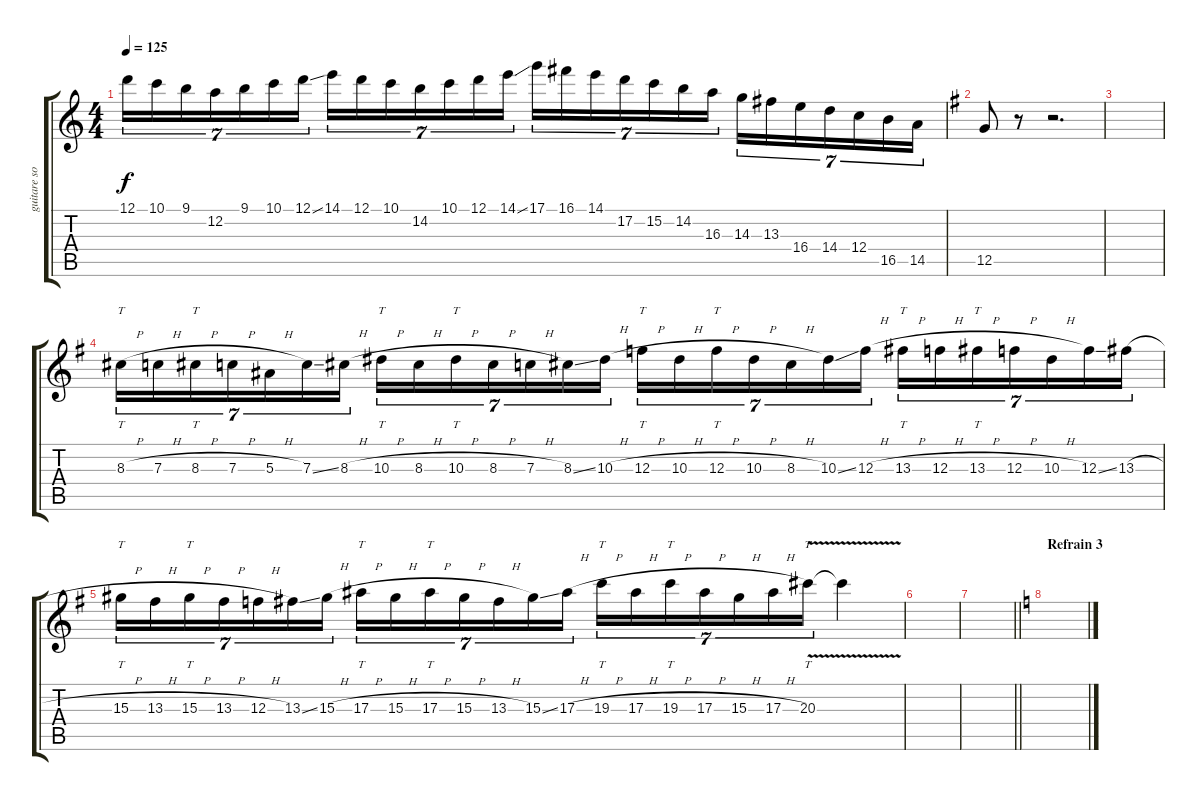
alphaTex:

\track ("guitare solo" "guitare so") {instrument distortionguitar}
\staff {score tabs}
\tuning (D4 A3 F3 C3 G2 D2) {hide}
\ts (4 4)
\tempo 125
\clef g2
\ks aminor
12.1.16{tu (7 4) dy f} 10.1.16{tu (7 4)} 9.1.16{tu (7 4)} 12.2.16{tu (7 4)} 9.1.16{tu (7 4)} 10.1.16{tu (7 4)} 12.1{ss}.16{tu (7 4)} 14.1.16{tu (7 4)} 12.1.16{tu (7 4)} 10.1.16{tu (7 4)} 14.2.16{tu (7 4)} 10.1.16{tu (7 4)} 12.1.16{tu (7 4)} 14.1{ss}.16{tu (7 4)} 17.1.16{tu (7 4)} 16.1.16{tu (7 4)} 14.1.16{tu (7 4)} 17.2.16{tu (7 4)} 15.2.16{tu (7 4)} 14.2.16{tu (7 4)} 16.3.16{tu (7 4)} 14.3.16{tu (7 4)} 13.3.16{tu (7 4)} 16.4.16{tu (7 4)} 14.4.16{tu (7 4)} 12.4.16{tu (7 4)} 16.5.16{tu (7 4)} 14.5.16{tu (7 4)} |
\ks eminor
12.5.8 r.8 r.2{d} |
|
8.3{h}.16{tt tu (7 4)} 7.3{h}.16{tu (7 4)} 8.3{h}.16{tt tu (7 4)} 7.3{h}.16{tu (7 4)} 5.3{h}.16{tu (7 4)} 7.3{ss}.16{tu (7 4)} 8.3{h}.16{tu (7 4)} 10.3{h}.16{tt tu (7 4)} 8.3{h}.16{tu (7 4)} 10.3{h}.16{tt tu (7 4)} 8.3{h}.16{tu (7 4)} 7.3{h}.16{tu (7 4)} 8.3{ss}.16{tu (7 4)} 10.3{h}.16{tu (7 4)} 12.3{h}.16{tt tu (7 4)} 10.3{h}.16{tu (7 4)} 12.3{h}.16{tt tu (7 4)} 10.3{h}.16{tu (7 4)} 8.3{h}.16{tu (7 4)} 10.3{ss}.16{tu (7 4)} 12.3{h}.16{tu (7 4)} 13.3{h}.16{tt tu (7 4)} 12.3{h}.16{tu (7 4)} 13.3{h}.16{tt tu (7 4)} 12.3{h}.16{tu (7 4)} 10.3{h}.16{tu (7 4)} 12.3{ss}.16{tu (7 4)} 13.3{h}.16{tu (7 4)} |
15.3{h}.16{tt tu (7 4)} 13.3{h}.16{tu (7 4)} 15.3{h}.16{tt tu (7 4)} 13.3{h}.16{tu (7 4)} 12.3{h}.16{tu (7 4)} 13.3{ss}.16{tu (7 4)} 15.3{h}.16{tu (7 4)} 17.3{h}.16{tt tu (7 4)} 15.3{h}.16{tu (7 4)} 17.3{h}.16{tt tu (7 4)} 15.3{h}.16{tu (7 4)} 13.3{h}.16{tu (7 4)} 15.3{ss}.16{tu (7 4)} 17.3{h}.16{tu (7 4)} 19.3{h}.16{tt tu (7 4)} 17.3{h}.16{tu (7 4)} 19.3{h}.16{tt tu (7 4)} 17.3{h}.16{tu (7 4)} 15.3{h}.16{tu (7 4)} 17.3{h}.16{tu (7 4)} 20.3{v}.16{tt tu (7 4)} 20.3{t}.4 |
|
\barLineRight lightlight
|
\section ("" "Refrain 3")
\ks aminor
